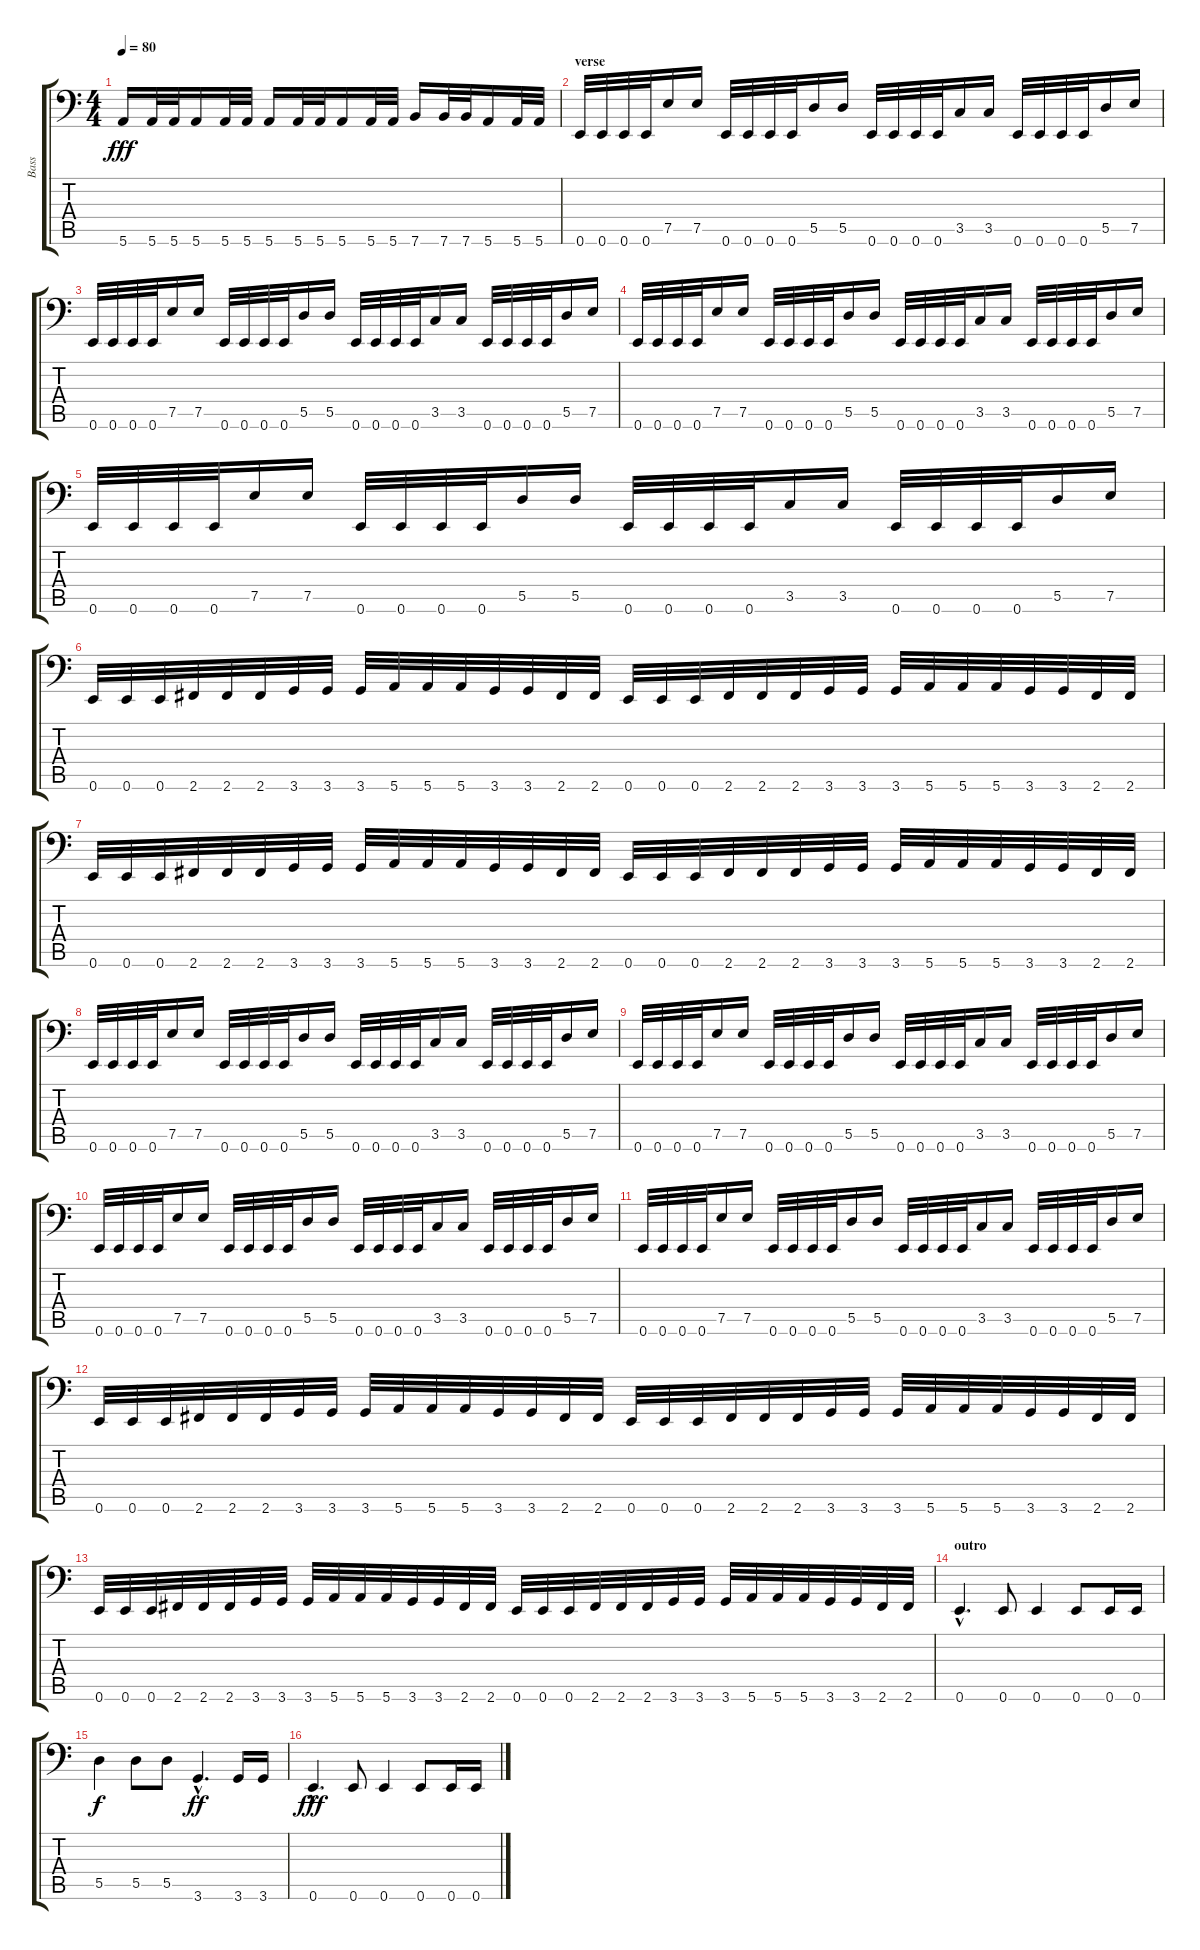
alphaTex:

\track ("Bass" "Bass") {instrument electricbassfinger}
\staff {score tabs}
\tuning (E3 B2 G2 D2 A1 E1) {hide}
\ts (4 4)
\tempo 80
\clef f4
\ks c
5.6.16{dy fff} 5.6.32 5.6.32 5.6.16 5.6.32 5.6.32 5.6.16 5.6.32 5.6.32 5.6.16 5.6.32 5.6.32 7.6.16 7.6.32 7.6.32 5.6.16 5.6.32 5.6.32 |
\section ("" "verse")
0.6.32 0.6.32 0.6.32 0.6.32 7.5.16 7.5.16 0.6.32 0.6.32 0.6.32 0.6.32 5.5.16 5.5.16 0.6.32 0.6.32 0.6.32 0.6.32 3.5.16 3.5.16 0.6.32 0.6.32 0.6.32 0.6.32 5.5.16 7.5.16 |
0.6.32 0.6.32 0.6.32 0.6.32 7.5.16 7.5.16 0.6.32 0.6.32 0.6.32 0.6.32 5.5.16 5.5.16 0.6.32 0.6.32 0.6.32 0.6.32 3.5.16 3.5.16 0.6.32 0.6.32 0.6.32 0.6.32 5.5.16 7.5.16 |
0.6.32 0.6.32 0.6.32 0.6.32 7.5.16 7.5.16 0.6.32 0.6.32 0.6.32 0.6.32 5.5.16 5.5.16 0.6.32 0.6.32 0.6.32 0.6.32 3.5.16 3.5.16 0.6.32 0.6.32 0.6.32 0.6.32 5.5.16 7.5.16 |
0.6.32 0.6.32 0.6.32 0.6.32 7.5.16 7.5.16 0.6.32 0.6.32 0.6.32 0.6.32 5.5.16 5.5.16 0.6.32 0.6.32 0.6.32 0.6.32 3.5.16 3.5.16 0.6.32 0.6.32 0.6.32 0.6.32 5.5.16 7.5.16 |
0.6.32 0.6.32 0.6.32 2.6.32 2.6.32 2.6.32 3.6.32 3.6.32 3.6.32 5.6.32 5.6.32 5.6.32 3.6.32 3.6.32 2.6.32 2.6.32 0.6.32 0.6.32 0.6.32 2.6.32 2.6.32 2.6.32 3.6.32 3.6.32 3.6.32 5.6.32 5.6.32 5.6.32 3.6.32 3.6.32 2.6.32 2.6.32 |
0.6.32 0.6.32 0.6.32 2.6.32 2.6.32 2.6.32 3.6.32 3.6.32 3.6.32 5.6.32 5.6.32 5.6.32 3.6.32 3.6.32 2.6.32 2.6.32 0.6.32 0.6.32 0.6.32 2.6.32 2.6.32 2.6.32 3.6.32 3.6.32 3.6.32 5.6.32 5.6.32 5.6.32 3.6.32 3.6.32 2.6.32 2.6.32 |
0.6.32 0.6.32 0.6.32 0.6.32 7.5.16 7.5.16 0.6.32 0.6.32 0.6.32 0.6.32 5.5.16 5.5.16 0.6.32 0.6.32 0.6.32 0.6.32 3.5.16 3.5.16 0.6.32 0.6.32 0.6.32 0.6.32 5.5.16 7.5.16 |
0.6.32 0.6.32 0.6.32 0.6.32 7.5.16 7.5.16 0.6.32 0.6.32 0.6.32 0.6.32 5.5.16 5.5.16 0.6.32 0.6.32 0.6.32 0.6.32 3.5.16 3.5.16 0.6.32 0.6.32 0.6.32 0.6.32 5.5.16 7.5.16 |
0.6.32 0.6.32 0.6.32 0.6.32 7.5.16 7.5.16 0.6.32 0.6.32 0.6.32 0.6.32 5.5.16 5.5.16 0.6.32 0.6.32 0.6.32 0.6.32 3.5.16 3.5.16 0.6.32 0.6.32 0.6.32 0.6.32 5.5.16 7.5.16 |
0.6.32 0.6.32 0.6.32 0.6.32 7.5.16 7.5.16 0.6.32 0.6.32 0.6.32 0.6.32 5.5.16 5.5.16 0.6.32 0.6.32 0.6.32 0.6.32 3.5.16 3.5.16 0.6.32 0.6.32 0.6.32 0.6.32 5.5.16 7.5.16 |
0.6.32 0.6.32 0.6.32 2.6.32 2.6.32 2.6.32 3.6.32 3.6.32 3.6.32 5.6.32 5.6.32 5.6.32 3.6.32 3.6.32 2.6.32 2.6.32 0.6.32 0.6.32 0.6.32 2.6.32 2.6.32 2.6.32 3.6.32 3.6.32 3.6.32 5.6.32 5.6.32 5.6.32 3.6.32 3.6.32 2.6.32 2.6.32 |
0.6.32 0.6.32 0.6.32 2.6.32 2.6.32 2.6.32 3.6.32 3.6.32 3.6.32 5.6.32 5.6.32 5.6.32 3.6.32 3.6.32 2.6.32 2.6.32 0.6.32 0.6.32 0.6.32 2.6.32 2.6.32 2.6.32 3.6.32 3.6.32 3.6.32 5.6.32 5.6.32 5.6.32 3.6.32 3.6.32 2.6.32 2.6.32 |
\section ("" "outro")
0.6{hac}.4{d instrument electricbassfinger} 0.6.8 0.6.4 0.6.8 0.6.16 0.6.16 |
5.5.4{dy f} 5.5.8 5.5.8 3.6{hac}.4{d dy ff} 3.6.16 3.6.16 |
0.6{hac}.4{d dy fff} 0.6.8 0.6.4 0.6.8 0.6.16 0.6.16
